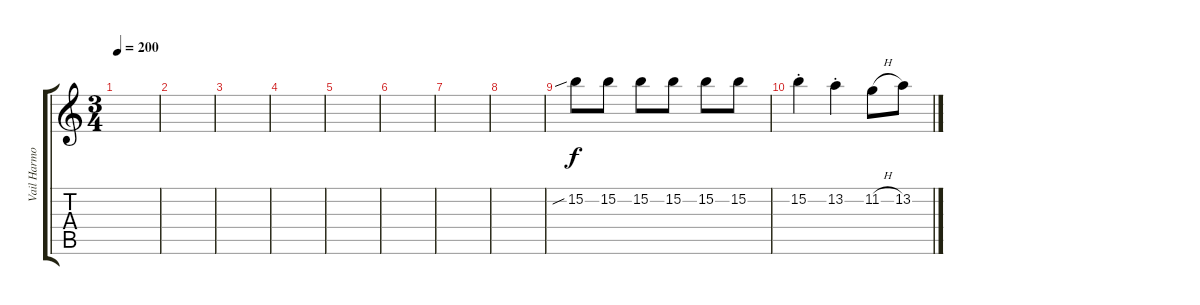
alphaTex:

\track ("Vail Harmony" "Vail Harmo") {instrument overdrivenguitar}
\staff {score tabs}
\tuning (Db4 Ab3 E3 B2 Gb2 B1) {hide}
\ts (3 4)
\tempo 200
\clef g2
\ks c
|
|
|
|
|
|
|
|
15.2{sib}.8 15.2.8 15.2.8 15.2.8 15.2.8 15.2.8 |
15.2{st}.4 13.2{st}.4 11.2{h}.8 13.2.8
